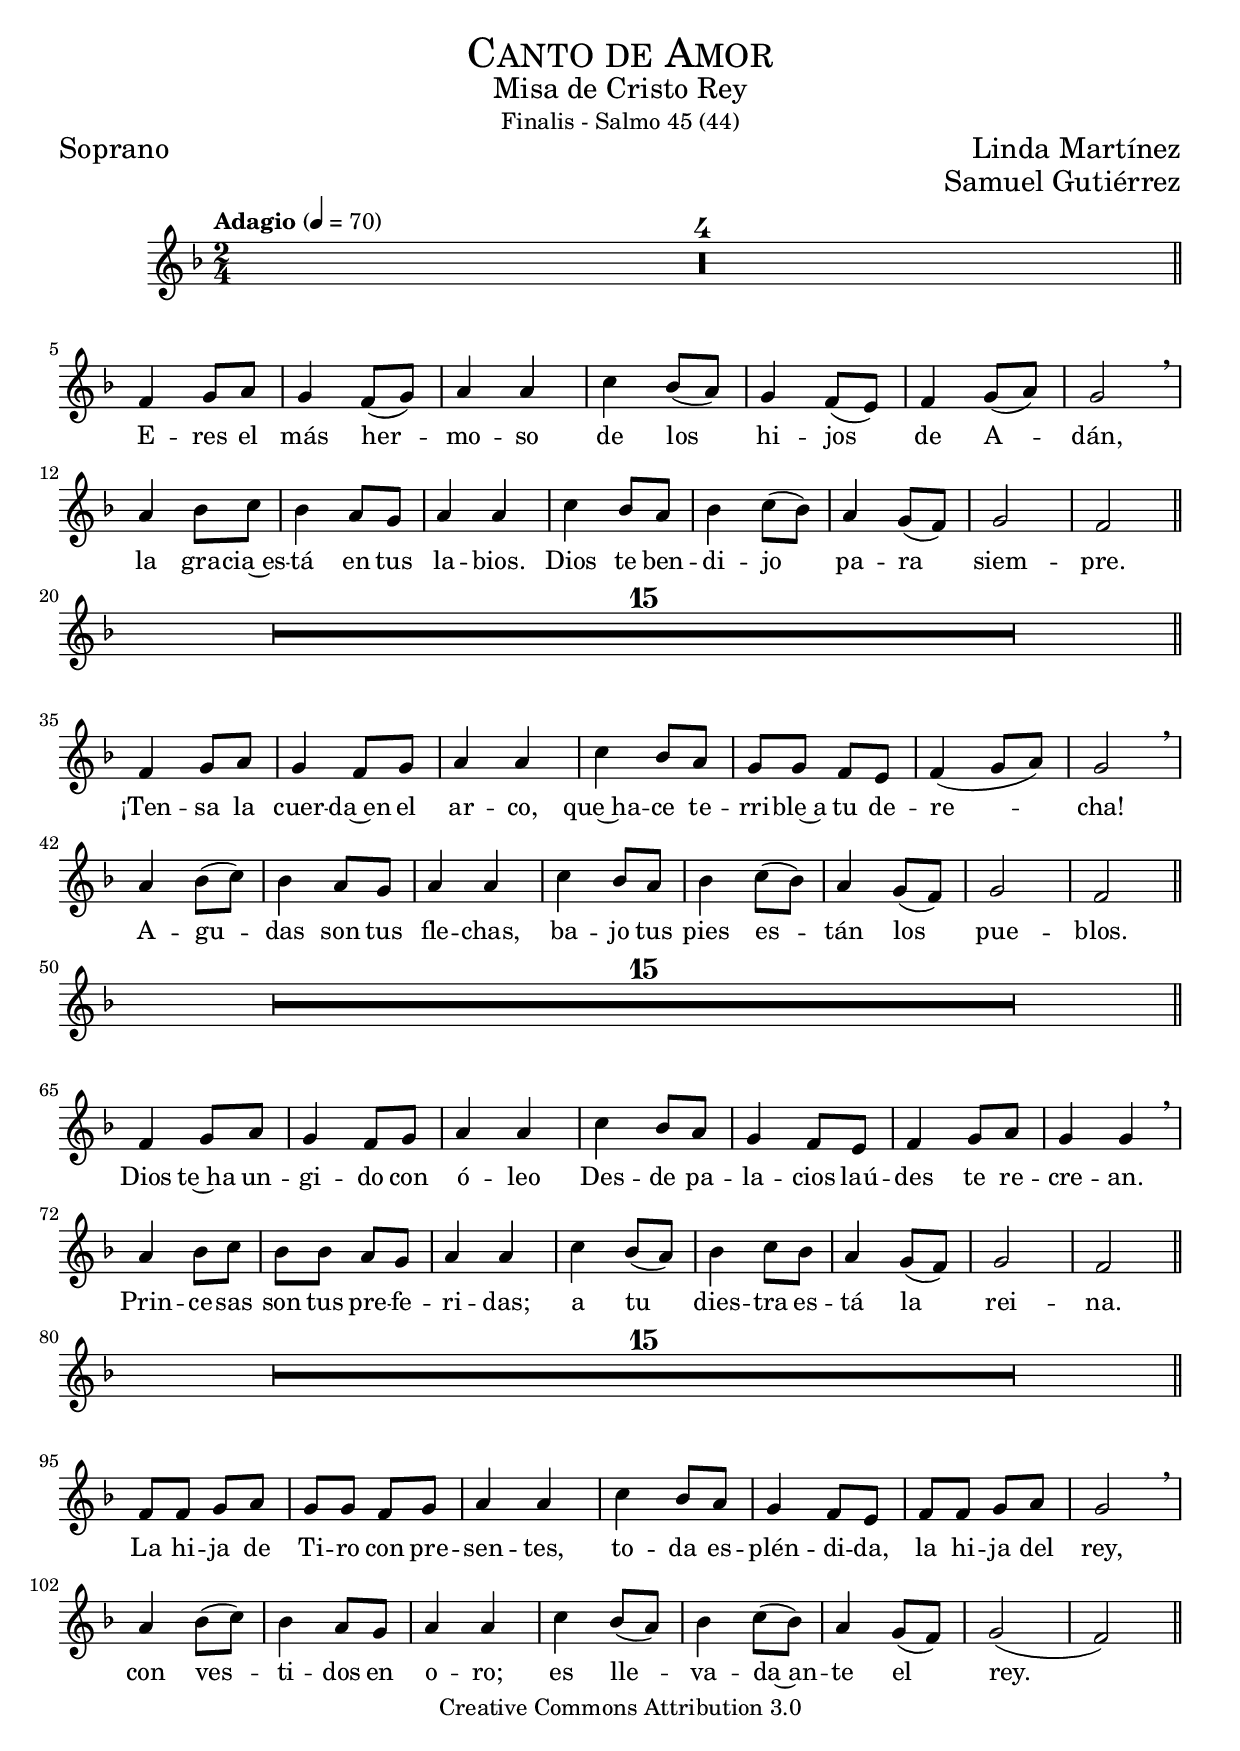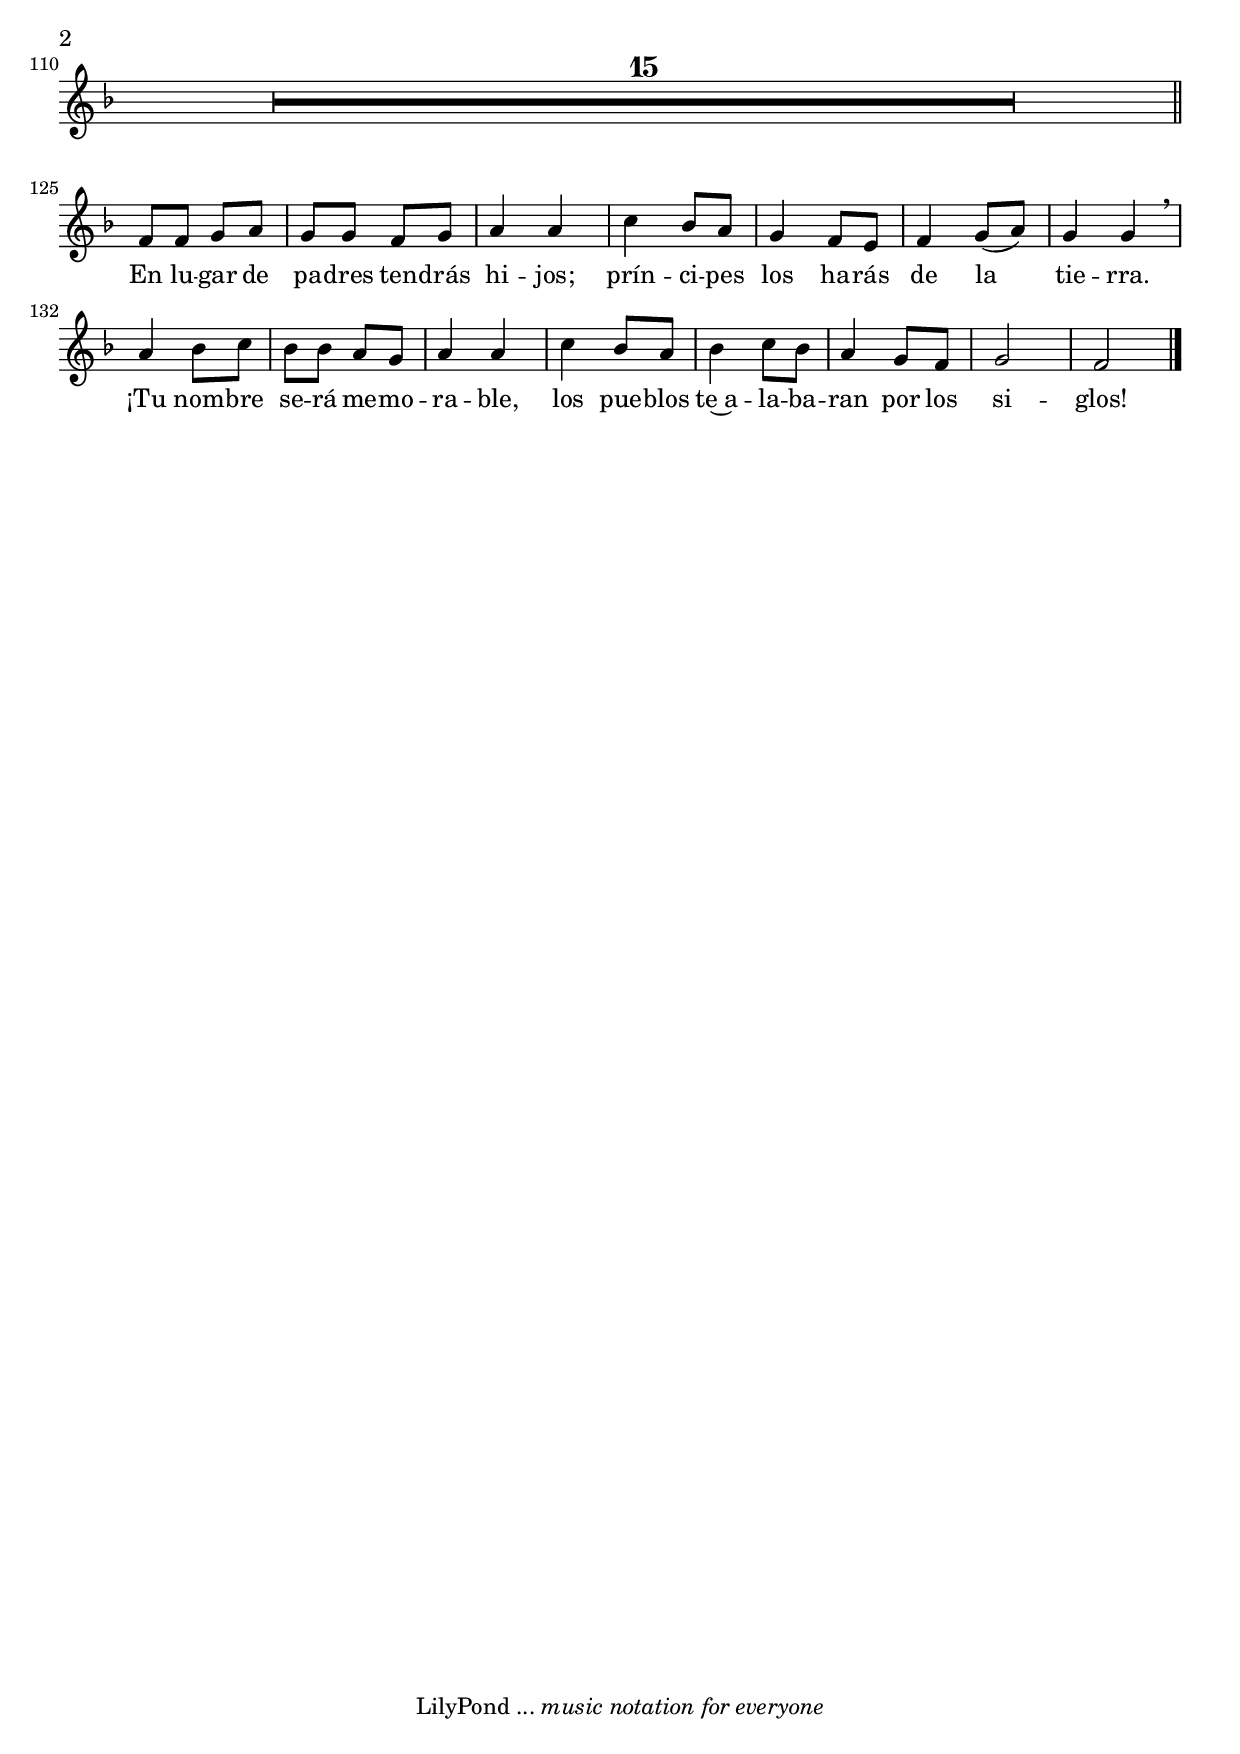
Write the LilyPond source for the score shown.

% ********************************************************************************
%	Canto de amor - Melody inspired by the compositions of Mons Marco Frisina
%	Music and accompaniment by serachsam
% ********************************************************************************
\language "espanol"
\version "2.23.2"

% --- Global parameters
particle = 1
jump = \break

% --- Includes
\include "global.ily"
soprano_music = \relative do' {
  \compressEmptyMeasures

  R2*4 | #(if (= particle 1) jump "") % 4
  fa4 sol8 la |
  sol4 fa8( sol) |
  la4 la |
  do4 sib8( la) |
  sol4 fa8( mi) |
  fa4 sol8( la) |
  sol2 \breathe | #(if (= particle 1) jump "") % 11
  la4 sib8 do |
  sib4 la8 sol |
  la4 la |
  do4 sib8 la |
  sib4 do8( sib) |
  la4 sol8( fa) |
  sol2 |
  fa2 | #(if (= particle 1) jump "") % 19
  R2*15 | #(if (= particle 1) jump "") % 34
  fa4 sol8 la |
  sol4 fa8 sol |
  la4 la |
  do4 sib8 la |
  sol8 sol fa8 mi |
  fa4( sol8 la) |
  sol2 \breathe | #(if (= particle 1) jump "") % 41
  la4 sib8( do) |
  sib4 la8 sol |
  la4 la |
  do4 sib8 la |
  sib4 do8( sib) |
  la4 sol8( fa) |
  sol2 |
  fa2 | #(if (= particle 1) jump "") % 49
  R2*15 | #(if (= particle 1) jump "") % 64
  fa4 sol8 la |
  sol4 fa8 sol |
  la4 la |
  do4 sib8 la |
  sol4 fa8 mi |
  fa4 sol8 la |
  sol4 sol \breathe | #(if (= particle 1) jump "") % 71
  la4 sib8 do |
  sib8 sib la8 sol |
  la4 la |
  do4 sib8( la) |
  sib4 do8 sib |
  la4 sol8( fa) |
  sol2 |
  fa2 | #(if (= particle 1) jump "") % 79
  R2*15 | #(if (= particle 1) jump "") % 94
  fa8 fa sol8 la |
  sol8 sol fa8 sol |
  la4 la |
  do4 sib8 la |
  sol4 fa8 mi |
  fa8 fa sol8 la |
  sol2  \breathe | #(if (= particle 1) jump "") % 101
  la4 sib8( do) |
  sib4 la8 sol |
  la4 la |
  do4 sib8( la) |
  sib4 do8( sib) |
  la4 sol8( fa) |
  sol2( |
  fa2) | #(if (= particle 1) jump "") % 109
  R2*15 | #(if (= particle 1) jump "") % 124
  fa8 fa sol8 la |
  sol8 sol fa8 sol |
  la4 la |
  do4 sib8 la |
  sol4 fa8 mi |
  fa4 sol8( la) |
  sol4 sol \breathe | #(if (= particle 1) jump "") % 131
  la4 sib8 do |
  sib8 sib la8 sol |
  la4 la |
  do4 sib8 la |
  sib4 do8 sib |
  la4 sol8 fa |
  sol2 |
  fa2 |
}

soprano_lyrics = \lyricmode {
  E -- res el más her -- mo -- so
  de los hi -- jos de A -- dán,
  la gra -- cia~es -- tá en tus la -- bios.
  Dios te ben -- di -- jo pa -- ra siem -- pre.

  ¡Ten -- sa la cuer -- da~en el ar -- co,
  que~ha -- ce te -- rri -- ble~a tu de -- re -- cha!
  A -- gu -- das son tus fle -- chas,
  ba -- jo tus pies es -- tán los pue -- blos.

  Dios te~ha un -- gi -- do con ó -- leo
  Des -- de pa -- la -- cios laú -- des te re -- cre -- an.
  Prin -- ce -- sas son tus pre -- fe -- ri -- das;
  a tu dies -- tra es -- tá la rei -- na.

  La hi -- ja de Ti -- ro con pre -- sen -- tes,
  to -- da es -- plén -- di -- da, la hi -- ja del rey,
  con ves -- ti -- dos en o -- ro;
  es lle -- va -- da~an -- te el rey.

  En lu -- gar de pa -- dres ten -- drás hi -- jos;
  prín -- ci -- pes los ha -- rás de la tie -- rra.
  ¡Tu nom -- bre se -- rá me -- mo -- ra -- ble,
  los pue -- blos te~a -- la -- ba -- ran por los si -- glos!
}


% --- Global size
% #(set-global-staff-size 20)

% --- Header
\markup { \fill-line { \center-column { \fontsize #5 \smallCaps "Canto de Amor" \fontsize #2 "Misa de Cristo Rey" "Finalis - Salmo 45 (44)" } } }
\markup { \fill-line { \fontsize #2 "Soprano" \right-column { \fontsize #2 "Linda Martínez" } } }
\markup { \fill-line { " " \right-column { \fontsize #2 "Samuel Gutiérrez" } } }
\header {
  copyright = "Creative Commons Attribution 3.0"
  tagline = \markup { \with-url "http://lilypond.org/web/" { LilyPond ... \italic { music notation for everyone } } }
  breakbefore = ##t
}

% --- Music

% --- Harmony

\score {
  <<
    \new Staff <<
      \set Staff.midiInstrument = #"choir aahs"
      \set Staff.midiMaximumVolume = #1.5

      \new Voice = "soprano" <<
        \global \soprano_music
      >>\new Lyrics = "soprano"
      \context Lyrics = "soprano" \lyricsto "soprano" \soprano_lyrics
    >>
  >>
  \midi { }
  \layout { }
}

% --- Paper
\paper{
  #(set-default-paper-size "letter")
  page-breaking = #ly:page-turn-breaking
}
